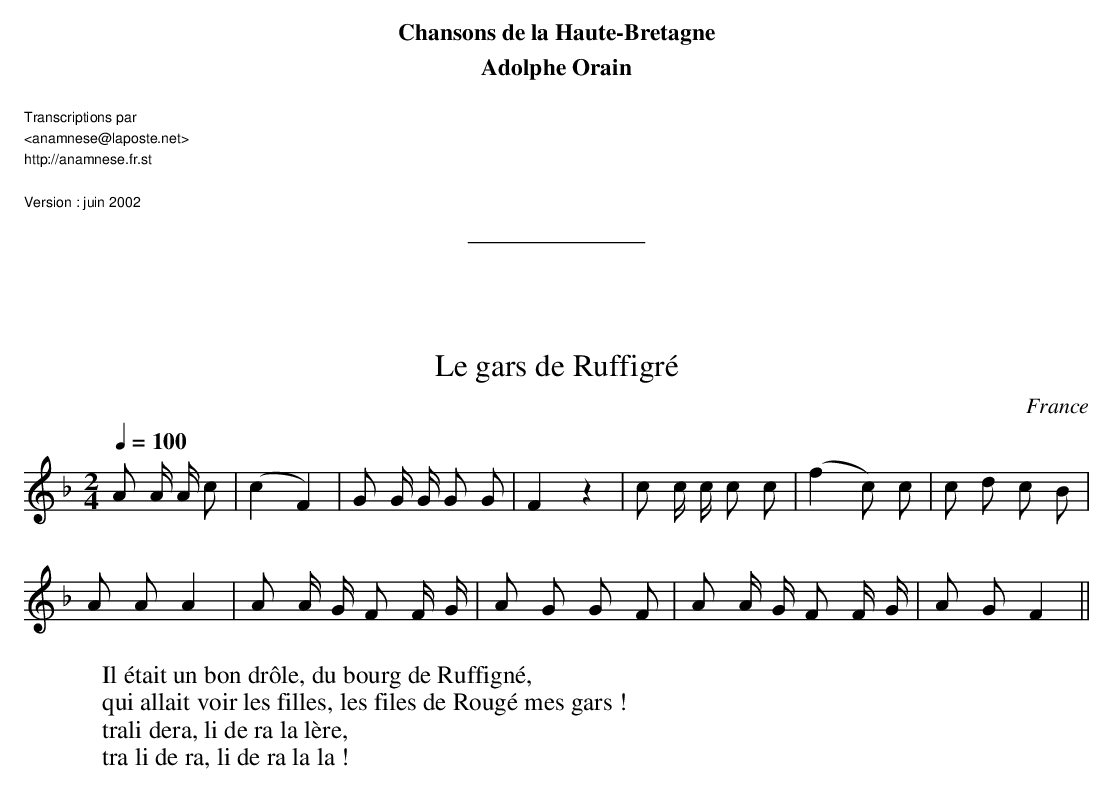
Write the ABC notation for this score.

X:1
T:Le gars de Ruffigré
O:France
M:2/4
L:1/8
Q:1/4=100
K:F
A A/ A/ c | (c2F2) | G G/ G/ G G | F2 z2 | c c/ c/ c c | (f2c) c | c d c B |
A A A2 | A A/ G/ F F/ G/ | A G G F | A A/ G/ F F/ G/ | A G F2 ||
W:Il était un bon drôle, du bourg de Ruffigné,
W:qui allait voir les filles, les files de Rougé mes gars !
W:trali dera, li de ra la lère,
W:tra li de ra, li de ra la la !
